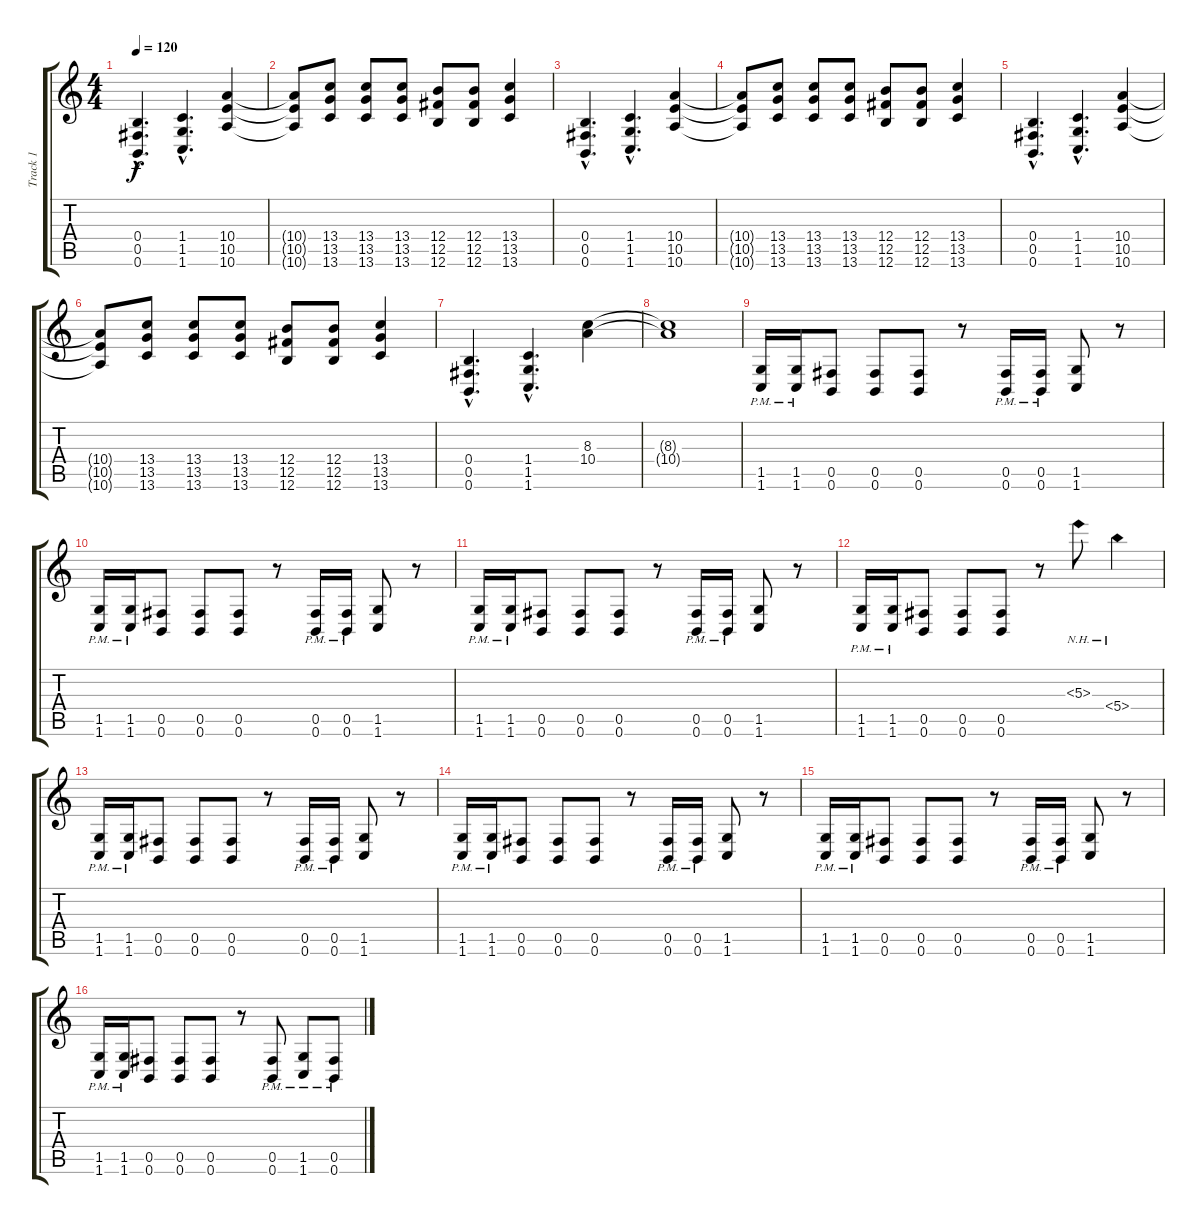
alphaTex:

\track ("Track 1" "Track 1") {instrument acousticguitarsteel}
\staff {score tabs}
\tuning (Db4 Ab3 E3 B2 Gb2 B1) {hide}
\ts (4 4)
\tempo 120
\clef g2
\ks c
(0.4{hac} 0.5{hac} 0.6{hac}).4{d dy f} (1.4{hac} 1.5{hac} 1.6{hac}).4{d} (10.4 10.5 10.6).4 |
(10.4{t} 10.5{t} 10.6{t}).8 (13.4 13.5 13.6).8 (13.4 13.5 13.6).8 (13.4 13.5 13.6).8 (12.4 12.5 12.6).8 (12.4 12.5 12.6).8 (13.4 13.5 13.6).4 |
(0.4{hac} 0.5{hac} 0.6{hac}).4{d} (1.4{hac} 1.5{hac} 1.6{hac}).4{d} (10.4 10.5 10.6).4 |
(10.4{t} 10.5{t} 10.6{t}).8 (13.4 13.5 13.6).8 (13.4 13.5 13.6).8 (13.4 13.5 13.6).8 (12.4 12.5 12.6).8 (12.4 12.5 12.6).8 (13.4 13.5 13.6).4 |
(0.4{hac} 0.5{hac} 0.6{hac}).4{d} (1.4{hac} 1.5{hac} 1.6{hac}).4{d} (10.4 10.5 10.6).4 |
(10.4{t} 10.5{t} 10.6{t}).8 (13.4 13.5 13.6).8 (13.4 13.5 13.6).8 (13.4 13.5 13.6).8 (12.4 12.5 12.6).8 (12.4 12.5 12.6).8 (13.4 13.5 13.6).4 |
(0.4{hac} 0.5{hac} 0.6{hac}).4{d} (1.4{hac} 1.5{hac} 1.6{hac}).4{d} (8.3 10.4).4 |
(8.3{t} 10.4{t}).1 |
(1.5 1.6{pm}).16 (1.5 1.6{pm}).16 (0.5 0.6).8 (0.5 0.6).8 (0.5 0.6).8 r.8 (0.5 0.6{pm}).16 (0.5 0.6{pm}).16 (1.5 1.6).8 r.8 |
(1.5 1.6{pm}).16 (1.5 1.6{pm}).16 (0.5 0.6).8 (0.5 0.6).8 (0.5 0.6).8 r.8 (0.5 0.6{pm}).16 (0.5 0.6{pm}).16 (1.5 1.6).8 r.8 |
(1.5 1.6{pm}).16 (1.5 1.6{pm}).16 (0.5 0.6).8 (0.5 0.6).8 (0.5 0.6).8 r.8 (0.5 0.6{pm}).16 (0.5 0.6{pm}).16 (1.5 1.6).8 r.8 |
(1.5 1.6{pm}).16 (1.5 1.6{pm}).16 (0.5 0.6).8 (0.5 0.6).8 (0.5 0.6).8 r.8 5.3{nh}.8 5.4{nh}.4 |
(1.5 1.6{pm}).16 (1.5 1.6{pm}).16 (0.5 0.6).8 (0.5 0.6).8 (0.5 0.6).8 r.8 (0.5 0.6{pm}).16 (0.5 0.6{pm}).16 (1.5 1.6).8 r.8 |
(1.5 1.6{pm}).16 (1.5 1.6{pm}).16 (0.5 0.6).8 (0.5 0.6).8 (0.5 0.6).8 r.8 (0.5 0.6{pm}).16 (0.5 0.6{pm}).16 (1.5 1.6).8 r.8 |
(1.5 1.6{pm}).16 (1.5 1.6{pm}).16 (0.5 0.6).8 (0.5 0.6).8 (0.5 0.6).8 r.8 (0.5 0.6{pm}).16 (0.5 0.6{pm}).16 (1.5 1.6).8 r.8 |
(1.5 1.6{pm}).16 (1.5 1.6{pm}).16 (0.5 0.6).8 (0.5 0.6).8 (0.5 0.6).8 r.8 (0.5 0.6{pm}).8 (1.5 1.6{pm}).8 (0.5 0.6{pm}).8
